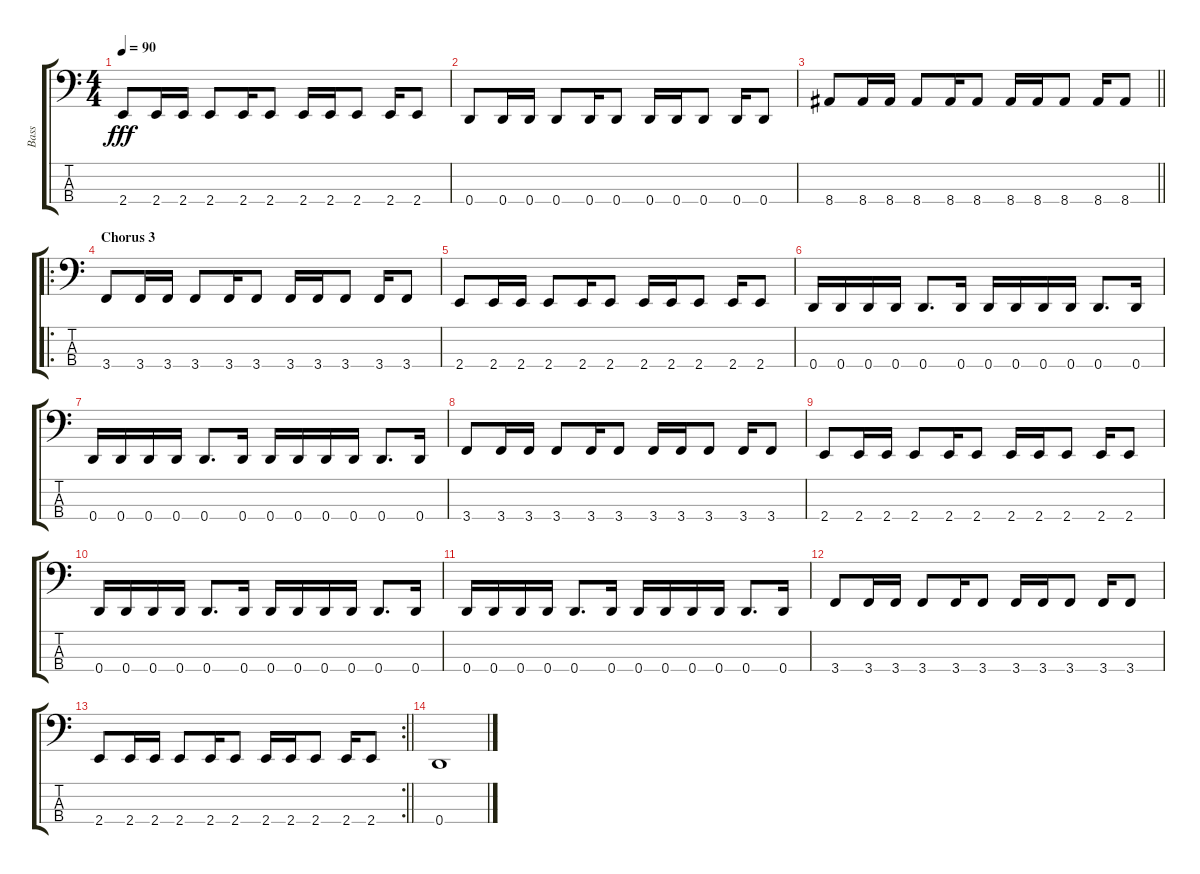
\track ("Bass" "Bass") {instrument electricbassfinger}
\staff {score tabs}
\tuning (G2 D2 A1 D1) {hide}
\ts (4 4)
\tempo 90
\clef f4
\ks c
2.4.8{dy fff} 2.4.16 2.4.16 2.4.8 2.4.16 2.4.8 2.4.16 2.4.16 2.4.8 2.4.16 2.4.8 |
0.4.8 0.4.16 0.4.16 0.4.8 0.4.16 0.4.8 0.4.16 0.4.16 0.4.8 0.4.16 0.4.8 |
\barLineRight lightlight
8.4.8 8.4.16 8.4.16 8.4.8 8.4.16 8.4.8 8.4.16 8.4.16 8.4.8 8.4.16 8.4.8 |
\ro
\section ("" "Chorus 3")
3.4.8 3.4.16 3.4.16 3.4.8 3.4.16 3.4.8 3.4.16 3.4.16 3.4.8 3.4.16 3.4.8 |
2.4.8 2.4.16 2.4.16 2.4.8 2.4.16 2.4.8 2.4.16 2.4.16 2.4.8 2.4.16 2.4.8 |
0.4.16 0.4.16 0.4.16 0.4.16 0.4.8{d} 0.4.16 0.4.16 0.4.16 0.4.16 0.4.16 0.4.8{d} 0.4.16 |
0.4.16 0.4.16 0.4.16 0.4.16 0.4.8{d} 0.4.16 0.4.16 0.4.16 0.4.16 0.4.16 0.4.8{d} 0.4.16 |
3.4.8 3.4.16 3.4.16 3.4.8 3.4.16 3.4.8 3.4.16 3.4.16 3.4.8 3.4.16 3.4.8 |
2.4.8 2.4.16 2.4.16 2.4.8 2.4.16 2.4.8 2.4.16 2.4.16 2.4.8 2.4.16 2.4.8 |
0.4.16 0.4.16 0.4.16 0.4.16 0.4.8{d} 0.4.16 0.4.16 0.4.16 0.4.16 0.4.16 0.4.8{d} 0.4.16 |
0.4.16 0.4.16 0.4.16 0.4.16 0.4.8{d} 0.4.16 0.4.16 0.4.16 0.4.16 0.4.16 0.4.8{d} 0.4.16 |
3.4.8 3.4.16 3.4.16 3.4.8 3.4.16 3.4.8 3.4.16 3.4.16 3.4.8 3.4.16 3.4.8 |
\rc 2
\barLineRight lightlight
2.4.8 2.4.16 2.4.16 2.4.8 2.4.16 2.4.8 2.4.16 2.4.16 2.4.8 2.4.16 2.4.8 |
0.4.1
